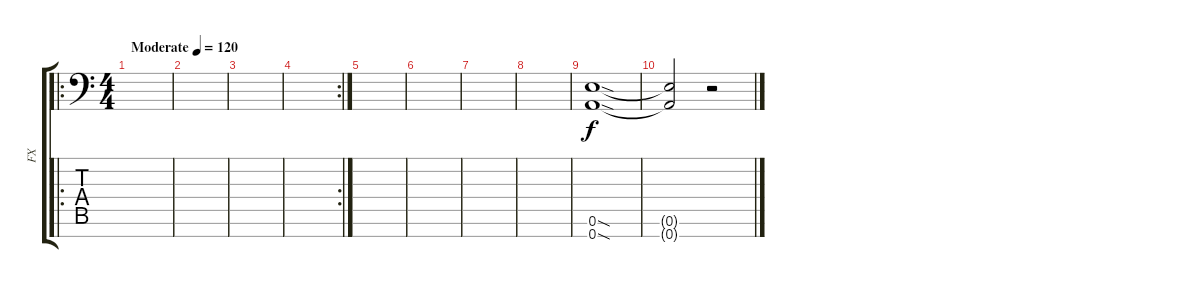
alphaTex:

\track ("FX" "FX") {instrument distortionguitar}
\staff {score tabs}
\tuning (E4 B3 G3 D3 A2 E2 A1) {hide}
\ro
\ts (4 4)
\tempo (120 "Moderate")
\clef f4
\ks c
|
|
|
\rc 2
|
|
|
|
|
(0.6{sod} 0.7{sod}).1{instrument ocarina} |
(0.6{t} 0.7{t}).2{dy f} r.2
